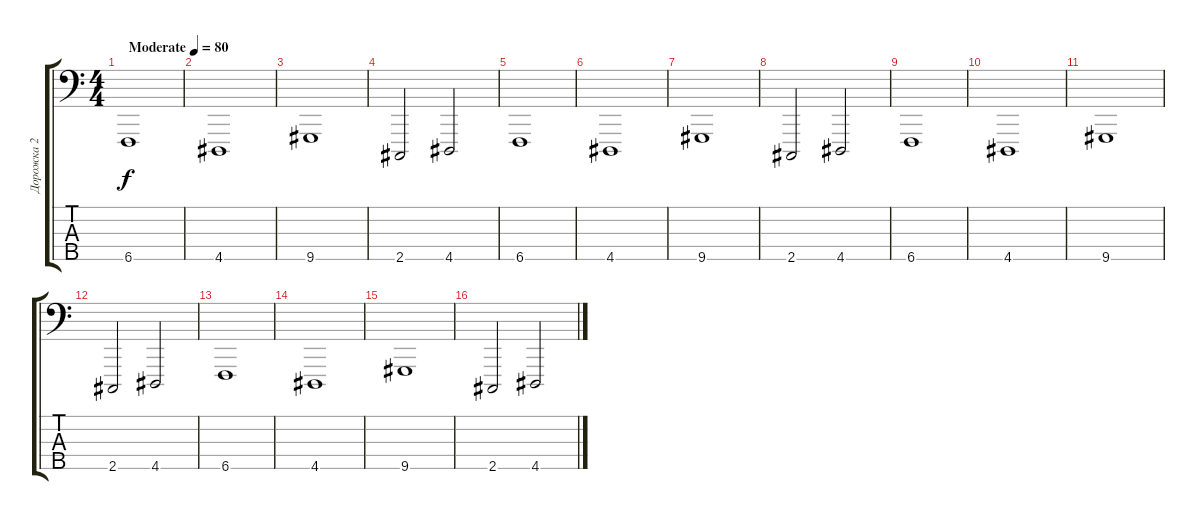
\track ("Дорожка 2" "Дорожка 2") {instrument stringensemble2}
\staff {score tabs}
\tuning (G2 D2 A1 E1 B0) {hide}
\ts (4 4)
\tempo (80 "Moderate")
\clef f4
\ks c
6.5.1{dy f instrument stringensemble2} |
4.5.1 |
9.5.1 |
2.5.2 4.5.2 |
6.5.1 |
4.5.1 |
9.5.1 |
2.5.2 4.5.2 |
6.5.1 |
4.5.1 |
9.5.1 |
2.5.2 4.5.2 |
6.5.1 |
4.5.1 |
9.5.1 |
2.5.2 4.5.2
